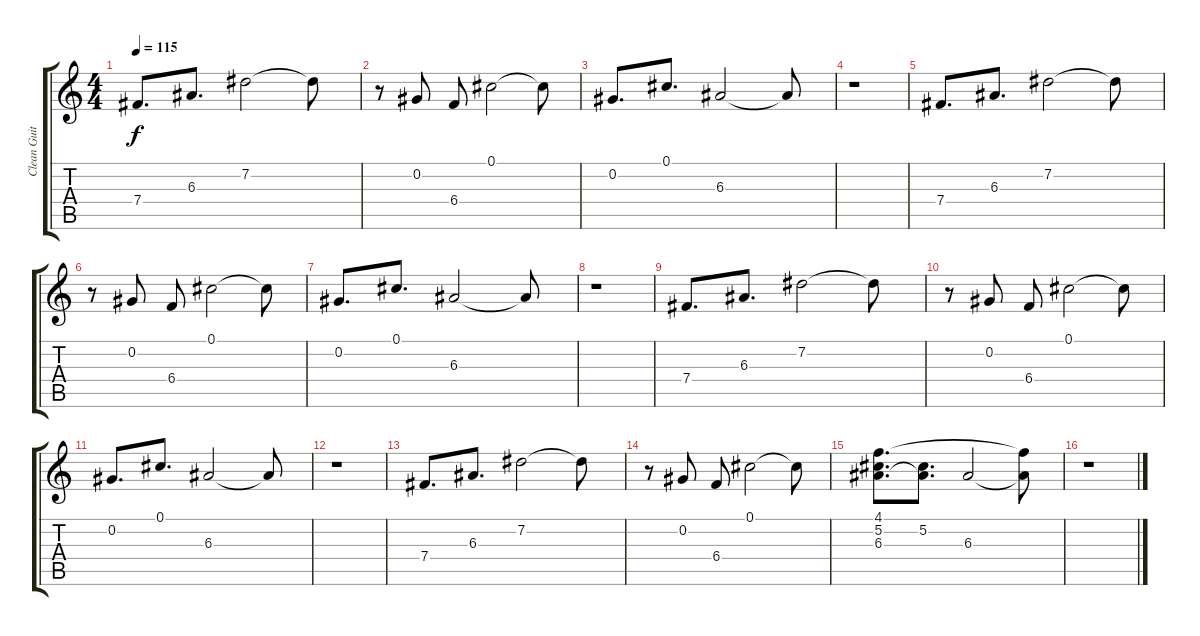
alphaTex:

\track ("Clean Guitar" "Clean Guit") {instrument electricguitarclean}
\staff {score tabs}
\tuning (Db4 Ab3 E3 B2 Gb2 Db2) {hide}
\ts (4 4)
\tempo 115
\clef g2
\ks c
7.4.8{d dy f} 6.3.8{d} 7.2.2 7.2{t}.8 |
r.8 0.2.8 6.4.8 0.1.2 0.1{t}.8 |
0.2.8{d} 0.1.8{d} 6.3.2 6.3{t}.8 |
r.1 |
7.4.8{d} 6.3.8{d} 7.2.2 7.2{t}.8 |
r.8 0.2.8 6.4.8 0.1.2 0.1{t}.8 |
0.2.8{d} 0.1.8{d} 6.3.2 6.3{t}.8 |
r.1 |
7.4.8{d} 6.3.8{d} 7.2.2 7.2{t}.8 |
r.8 0.2.8 6.4.8 0.1.2 0.1{t}.8 |
0.2.8{d} 0.1.8{d} 6.3.2 6.3{t}.8 |
r.1 |
7.4.8{d} 6.3.8{d} 7.2.2 7.2{t}.8 |
r.8 0.2.8 6.4.8 0.1.2 0.1{t}.8 |
(4.1 5.2 6.3).8{d} (5.2 6.3{t}).8{d} 6.3.2 (4.1{t} 6.3{t}).8 |
r.1
